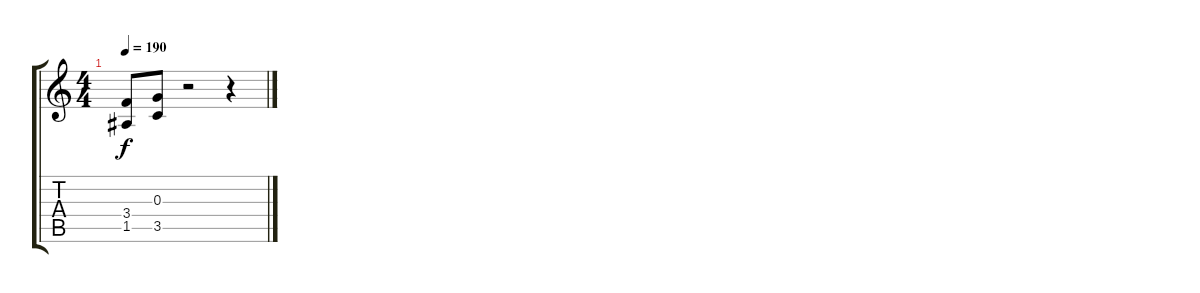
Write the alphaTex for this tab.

\track "" {instrument distortionguitar}
\staff {score tabs}
\tuning (E4 B3 G3 D3 A2 E2) {hide}
\ts (4 4)
\tempo 190
\clef g2
\ks c
(3.4 1.5).8{dy f} (0.3 3.5).8 r.2 r.4
